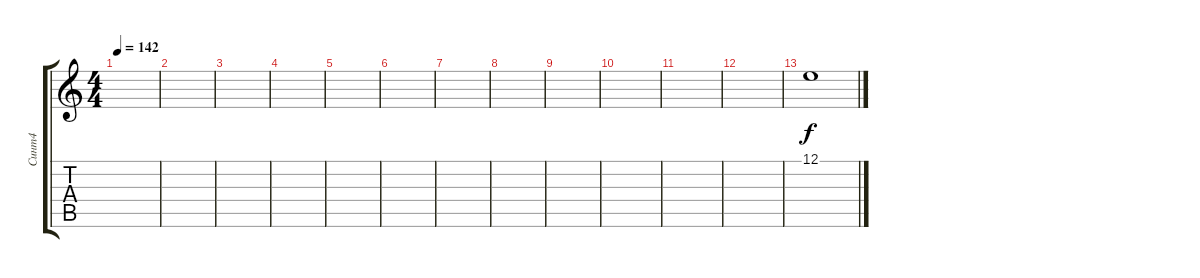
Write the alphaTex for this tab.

\track ("Синт4" "Синт4") {instrument glockenspiel}
\staff {score tabs}
\tuning (E4 B3 G3 D3 A2 E2) {hide}
\ts (4 4)
\tempo 142
\clef g2
\ks c
|
|
|
|
|
|
|
|
|
|
|
|
12.1.1
